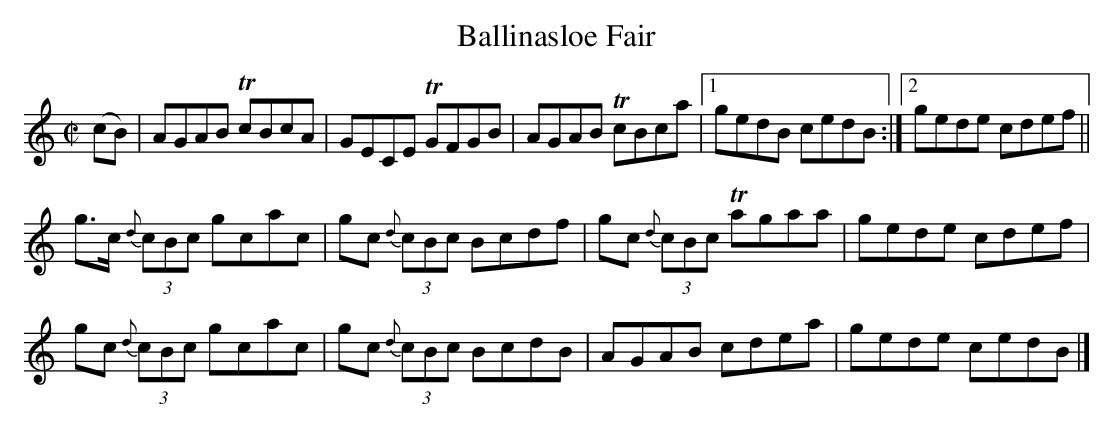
X:1
T: Ballinasloe Fair
M: C|
L: 1/8
K: Am
(cB) | AGAB TcBcA | GECE TGFGB | AGAB TcBca |1 gedB cedB :|2 gede cdef ||
g>c {d}(3cBc gcac | gc {d}(3cBc Bcdf | gc {d}(3cBc Tagaa | gede cdef |
gc {d}(3cBc gcac | gc {d}(3cBc BcdB | AGAB cdea | gede cedB |]
